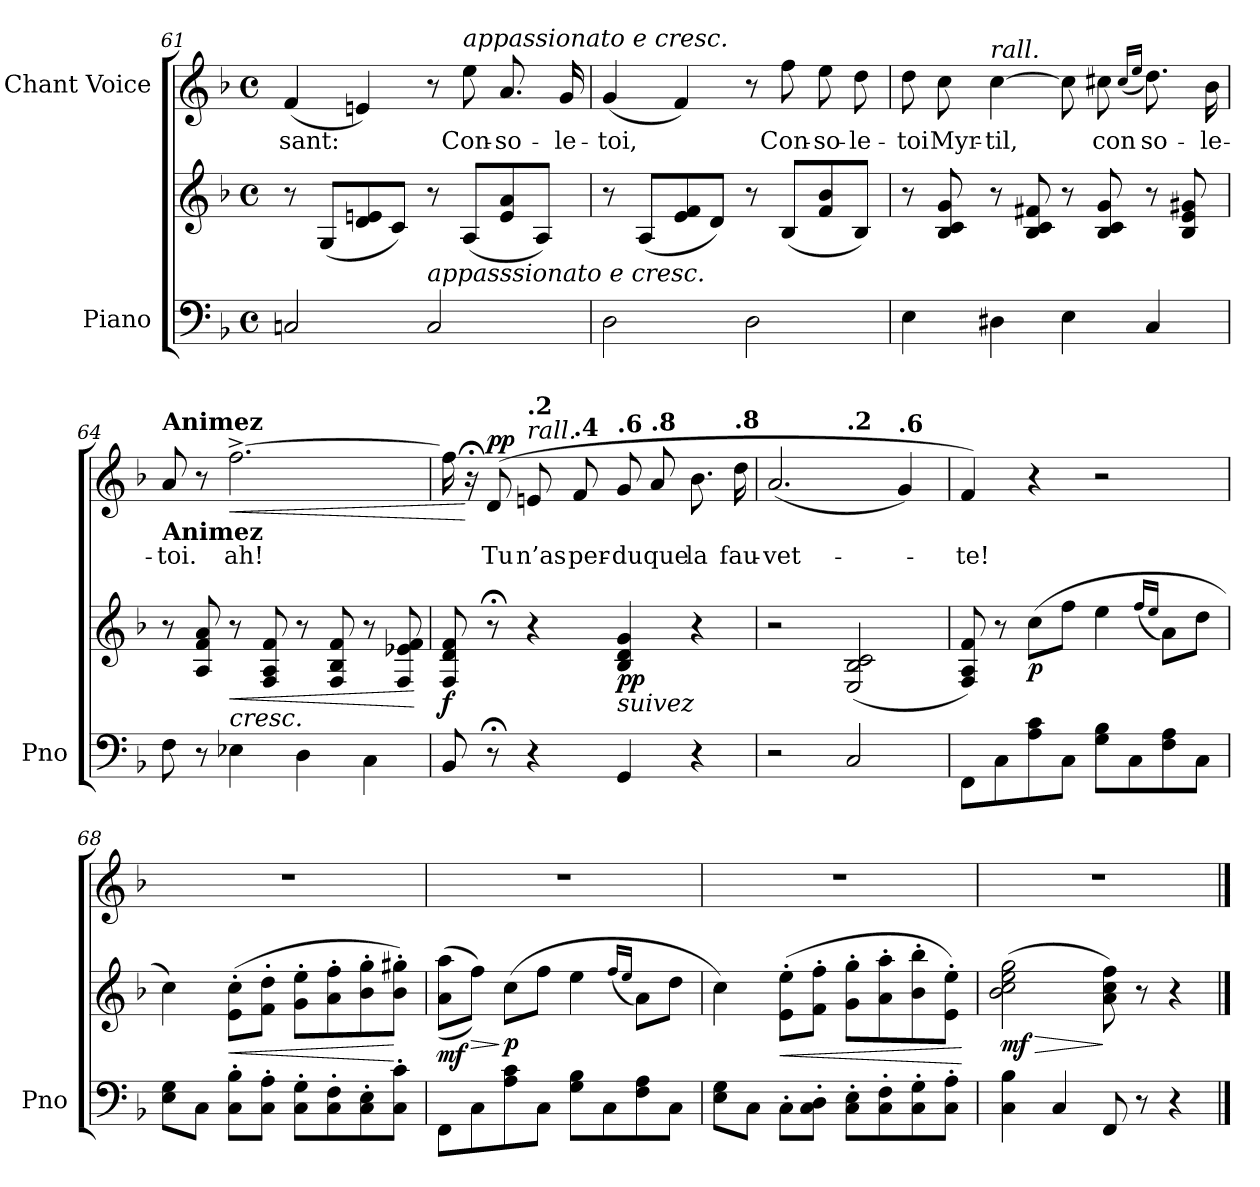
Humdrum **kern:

**kern	**kern	**dynam	**kern	**text	**dynam
*part2	*part2	*part2	*part1	*part1	*part1
*staff3	*staff2	*staff2/3	*staff1	*staff1	*staff1
*I"Piano	*	*	*I"Chant Voice	*	*
*I'Pno	*	*	*	*	*
*clefF4	*clefG2	*	*clefG2	*	*
*k[b-]	*k[b-]	*	*k[b-]	*	*
*M4/4	*M4/4	*	*M4/4	*	*
*met(c)	*met(c)	*	*met(c)	*	*
=61	=61	=61	=61	=61	=61
!	!	!	!	!LO:LY:b	!
2Cn/	8r	.	(<4f/	-sant:	.
.	(<8G/L	.	.	.	.
.	8d/ 8en/	.	4en/)	.	.
.	8c/J)	.	.	.	.
!	!LO:TX:b:i:t=appasssionato e cresc.	!	!	!	!
2C/	8r	.	8r	.	.
!	!	!	!LO:TX:a:i:t=appassionato e cresc.	!	!
!	!	!	!	!LO:LY:b	!
.	(<8A/L	.	8ee\	Con-	.
!	!	!	!	!LO:LY:b	!
.	8e/ 8a/	.	8.a/	-so-	.
.	8A/J)	.	.	.	.
!	!	!	!	!LO:LY:b	!
.	.	.	16g/	-le-	.
=62	=62	=62	=62	=62	=62
!	!	!	!	!LO:LY:b	!
2D\	8r	.	(<4g/	-toi,	.
.	(<8A/L	.	.	.	.
.	8e/ 8f/	.	4f/)	.	.
.	8d/J)	.	.	.	.
2D\	8r	.	8r	.	.
!	!	!	!	!LO:LY:b	!
.	(<8B-/L	.	8ff\	Con-	.
!	!	!	!	!LO:LY:b	!
.	8f/ 8b-/	.	8ee\	-so-	.
!	!	!	!	!LO:LY:b	!
.	8B-/J)	.	8dd\	-le-	.
=63	=63	=63	=63	=63	=63
!	!	!	!	!LO:LY:b	!
4E\	8r	.	8dd\	-toi	.
!	!	!	!	!LO:LY:b	!
.	8B-/ 8c/ 8g/	.	8cc\	Myr-	.
!	!	!	!LO:TX:a:i:t=rall.	!	!
!	!	!	!	!LO:LY:b	!
4D#X\	8r	.	[4cc\	-til,	.
.	8B-/ 8c/ 8f#X/	.	.	.	.
4E\	8r	.	8cc\]	.	.
!	!	!	!	!LO:LY:b	!
.	8B-/ 8c/ 8g/	.	8cc#X\	con	.
.	.	.	(<16qcc#/LL	.	.
.	.	.	16qee/JJ	.	.
!	!	!	!	!LO:LY:b	!
4C/	8r	.	8.dd\)	so-	.
.	8B-/ 8e/ 8g#X/	.	.	.	.
!	!	!	!	!LO:LY:b	!
.	.	.	16b-\	-le-	.
!!LO:LB:g=z
=64	=64	=64	=64	=64	=64
!	!	!	!LO:TX:a:B:t=Animez	!	!
!	!	!	!LO:TX:b:B:t=Animez	!	!
!	!	!	!	!LO:LY:b	!
8F\	8r	.	8a/	-toi.	.
8r	8A/ 8f/ 8a/	.	8r	.	.
!	!LO:TX:b:i:t=cresc.	!	!	!	!
!	!	!LO:HP:b	!	!LO:LY:b	!LO:HP:b
!	!	!	!	!	!LO:HP:n=1:b
4E-X\	8r	<	[2.ff^\	ah!	> <
.	8F/ 8A/ 8f/	.	.	.	.
4D\	8r	.	.	.	.
.	8F/ 8B-/ 8f/	.	.	.	.
4C\	8r	.	.	.	.
.	8F/ 8e-X/ 8f/	.	.	.	.
.	.	[	.	.	]
=65	=65	=65	=65	=65	=65
!	!	!LO:DY:b	!	!	!
8BB-/	8F/ 8d/ 8f/	f	16ff\]	.	.
.	.	.	16r;<	.	[
*	*	*	*MM92	*	*
!	!	!	!	!LO:LY:b	!LO:DY:a
8r;<	8r;<	.	(>8d/	Tu	pp
*	*	*	*MM91	*	*
!	!	!	!LO:TX:a:i:t=rall.	!	!
!	!	!	!LO:TX:a:B:t=.2	!	!
!	!	!	!	!LO:LY:b	!
4r	4r	.	8en/	n’as	.
*	*	*	*MM90	*	*
!	!	!	!LO:TX:a:B:t=.4	!	!
!	!	!	!	!LO:LY:b	!
.	.	.	8f/	per-	.
*	*	*	*MM89	*	*
!	!	!	!LO:TX:a:B:t=.6	!	!
!	!LO:TX:b:i:t=suivez	!	!	!	!
!	!	!LO:DY:b	!	!LO:LY:b	!
4GG/	4B-/ 4d/ 4g/	pp	8g/	-du	.
*	*	*	*MM88	*	*
!	!	!	!LO:TX:a:B:t=.8	!	!
!	!	!	!	!LO:LY:b	!
.	.	.	8a/	que	.
*	*	*	*MM88	*	*
!	!	!	!	!LO:LY:b	!
4r	4r	.	8.b-\	la	.
*	*	*	*MM86	*	*
!	!	!	!LO:TX:a:B:t=.8	!	!
!	!	!	!	!LO:LY:b	!
.	.	.	16dd\	fau-	.
=66	=66	=66	=66	=66	=66
*	*	*	*MM86	*	*
!	!	!	!LO:TX:a:B:t=.4	!	!
!	!	!	!	!LO:LY:b	!
*	*	*	*^	*	*
2r	2r	.	(<2.a/	2ryy	-vet-	.
*	*	*	*MM83	*	*	*
!	!	!	!	!LO:TX:a:B:t=.2	!	!
2C/	(>2E/ 2B-/ 2c/	.	.	2ryy	.	.
*	*	*	*MM81	*	*	*
!	!	!	!LO:TX:a:B:t=.6	!	!	!
.	.	.	4g/)	.	.	.
=67	=67	=67	=67	=67	=67	=67
!	!	!	!LO:TX:a:B:t=a Tempo	!	!	!
!	!	!	!	!	!LO:LY:b	!
*	*	*	*v	*v	*	*
8FF\L	8F/ 8A/ 8f/)	.	4f/)	-te!	.
8C\	8r	.	.	.	.
!	!	!LO:DY:b	!	!	!
8A\ 8c\	(>8cc\L	p	4r	.	.
8C\J	8ff\J	.	.	.	.
8G\ 8B-\L	4ee\	.	2r	.	.
8C\	.	.	.	.	.
.	(<16qff/LL	.	.	.	.
.	16qee/JJ	.	.	.	.
8F\ 8A\	8a\L)	.	.	.	.
8C\J	8dd\J	.	.	.	.
!!LO:LB:g=z
=68	=68	=68	=68	=68	=68
8E\ 8G\L	4cc\)	.	1r	.	.
8C\J	.	.	.	.	.
!	!	!LO:HP:b	!	!	!
8C\' 8B-\'L	(>8e\' 8cc\'L	<	.	.	.
8C\' 8A\'J	8f\' 8dd\'J	.	.	.	.
8C\' 8G\'L	8g\' 8ee\'L	.	.	.	.
8C\' 8F\'	8a\' 8ff\'	.	.	.	.
8C\' 8E\'	8b-\' 8gg\'	.	.	.	.
8C\' 8c\'J	8b-\' 8gg#X\'J)	[	.	.	.
=69	=69	=69	=69	=69	=69
!	!	!LO:HP:b	!	!	!
!	!	!LO:DY:n=1:b	!	!	!
8FF\L	(>(>8a\ 8aa\L	> mf	1r	.	.
8C\	8ff\J))	.	.	.	.
!	!	!LO:DY:n=2:b	!	!	!
8A\ 8c\	(>8cc\L	] p	.	.	.
8C\J	8ff\J	.	.	.	.
8G\ 8B-\L	4ee\	.	.	.	.
8C\	.	.	.	.	.
.	(<16qff/LL	.	.	.	.
.	16qee/JJ	.	.	.	.
8F\ 8A\	8a\L)	.	.	.	.
8C\J	8dd\J	.	.	.	.
=70	=70	=70	=70	=70	=70
8E\ 8G\L	4cc\)	.	1r	.	.
8C\J	.	.	.	.	.
!	!	!LO:HP:b	!	!	!
8C'\L	(>8e\' 8ee\'L	<	.	.	.
8C\' 8D\'J	8f\' 8ff\'J	.	.	.	.
8C\' 8E\'L	8g\' 8gg\'L	.	.	.	.
8C\' 8F\'	8a\' 8aa\'	.	.	.	.
8C\' 8G\'	8b-\' 8bb-\'	.	.	.	.
8C\' 8A\'J	8e\' 8ee\'J)	.	.	.	.
.	.	[	.	.	.
=71	=71	=71	=71	=71	=71
!	!	!LO:HP:b	!	!	!
!	!	!LO:DY:n=1:b	!	!	!
4C\ 4B-\	(>2b-\ 2cc\ 2ee\ 2gg\	> mf	1r	.	.
4C/	.	.	.	.	.
8FF/	8a\ 8cc\ 8ff\)	]	.	.	.
8r	8r	.	.	.	.
4r	4r	.	.	.	.
==	==	==	==	==	==
*-	*-	*-	*-	*-	*-
